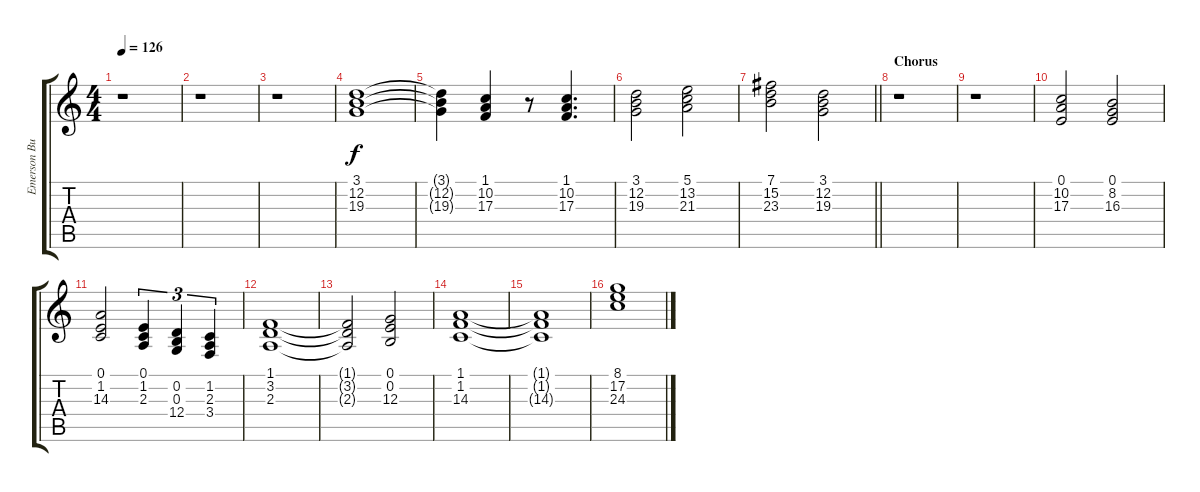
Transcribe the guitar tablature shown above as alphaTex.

\track ("Emerson Burton (Keyboard)" "Emerson Bu") {instrument pad2warm}
\staff {score tabs}
\tuning (E4 B3 G3 D3 A2 E2) {hide}
\ts (4 4)
\tempo 126
\clef g2
\ks c
r.1{dy f} |
r.1 |
r.1 |
(3.1 12.2 19.3).1 |
(3.1{t} 12.2{t} 19.3{t}).4 (1.1 10.2 17.3).4 r.8 (1.1 10.2 17.3).4{d} |
(3.1 12.2 19.3).2 (5.1 13.2 21.3).2 |
\barLineRight lightlight
(7.1 15.2 23.3).2 (3.1 12.2 19.3).2 |
\section ("" "Chorus")
r.1 |
r.1 |
(0.1 10.2 17.3).2 (0.1 8.2 16.3).2 |
(0.1 1.2 14.3).2 (0.1 1.2 2.3).4{tu (3 2)} (0.2 0.3 12.4).4{tu (3 2)} (1.2 2.3 3.4).4{tu (3 2)} |
(1.1 3.2 2.3).1 |
(1.1{t} 3.2{t} 2.3{t}).2 (0.1 0.2 12.3).2 |
(1.1 1.2 14.3).1 |
(1.1{t} 1.2{t} 14.3{t}).1 |
(8.1 17.2 24.3).1
